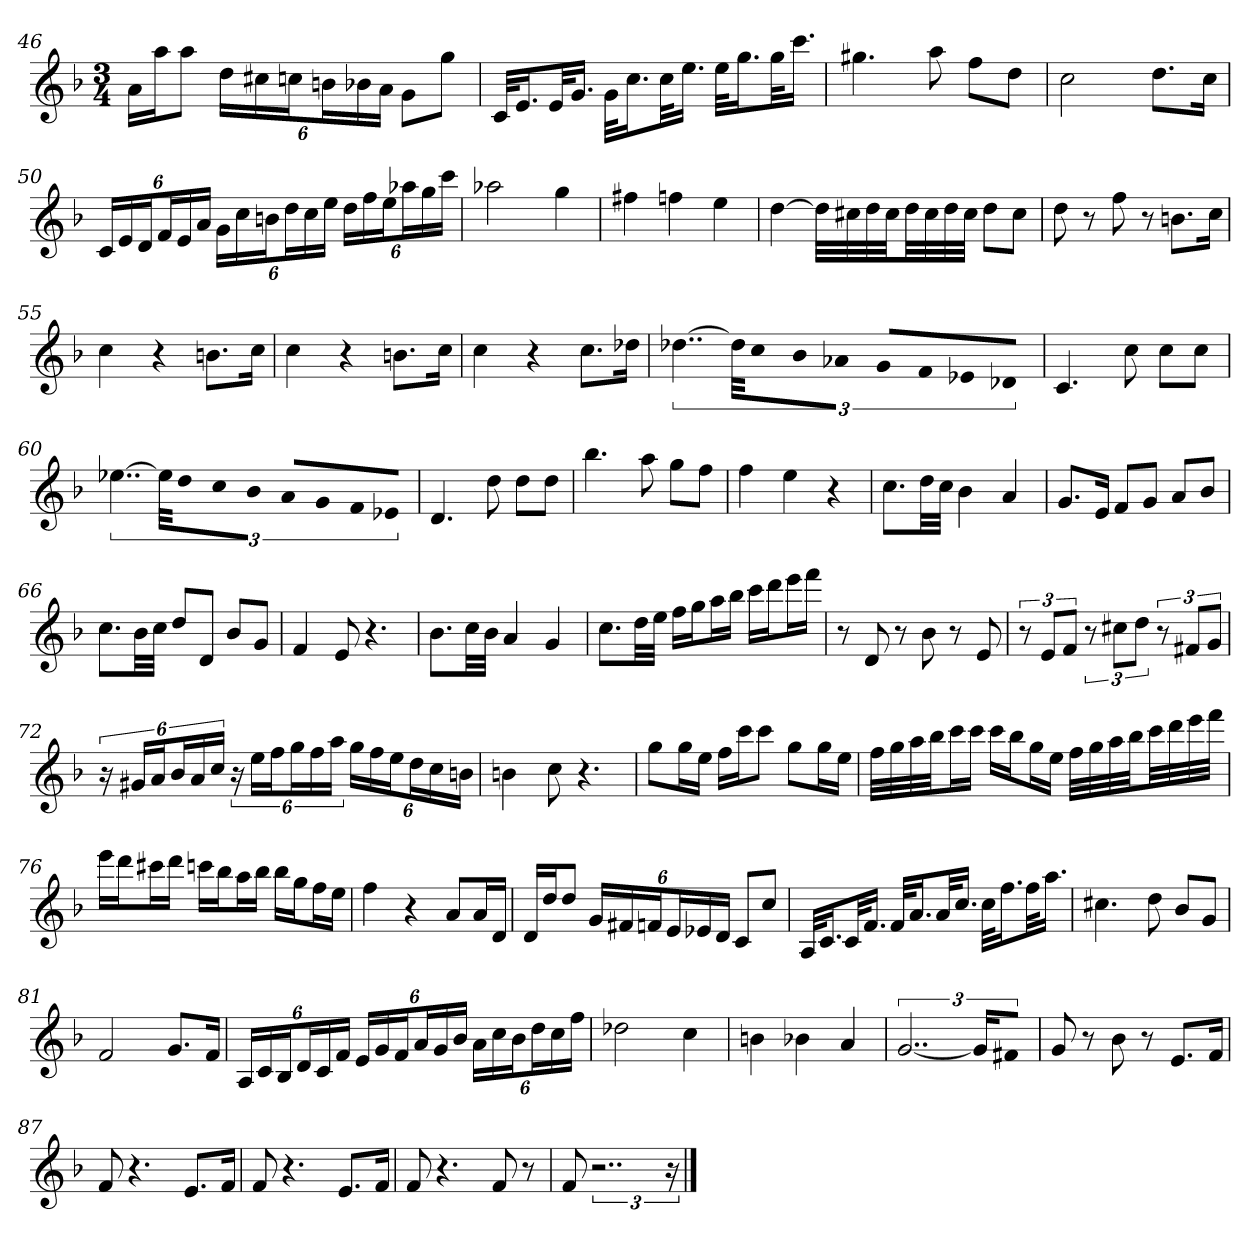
**kern
*part1
*staff1
*k[b-]
*F:
*M3/4
=46
16aLL
16aaJ
8aaJ
24ddLL
24cc#X
24ccnJ
24bnL
24b-X
24aJJ
8gL
8ggJ
=47
32cKLL
16.eJ
32eKL
16.gJJ
32gKLL
16.ccJ
32ccKL
16.eeJJ
32eeKLL
16.ggJ
32ggKL
16.cccJJ
=48
4.gg#X
8aa
8ffL
8ddJ
=49
2cc
8.ddL
16ccJk
=50
24cLL
24e
24dJ
24fL
24e
24aJJ
24gLL
24cc
24bnJ
24ddL
24cc
24eeJJ
24ddLL
24ff
24eeJ
24aa-XL
24gg
24cccJJ
=51
2aa-X
4gg
=52
4ff#X
4ffn
4ee
=53
[4dd
32ddLLL]
32cc#X
32dd
32cc#JJ
32ddLL
32cc#
32dd
32cc#JJJ
8ddL
8cc#J
=54
8dd
8r
8ff
8r
8.bnL
16ccJk
=55
4cc
4r
8.bnL
16ccJk
=56
4cc
4r
8.bnL
16ccJk
=57
4cc
4r
8.ccL
16dd-XJk
=58
[6..dd-X
48dd-KLL]
16ccJ
16b-L
16a-XJJ
16gLL
16fJ
16e-XL
16d-XJJ
=59
4.c
8cc
8ccL
8ccJ
=60
[6..ee-X
48ee-KLL]
16ddJ
16ccL
16b-JJ
16aLL
16gJ
16fL
16e-XJJ
=61
4.d
8dd
8ddL
8ddJ
=62
4.bb-
8aa
8ggL
8ffJ
=63
4ff
4ee
4r
=64
8.ccL
32ddLL
32ccJJJ
4b-
4a
=65
8.gL
16eJk
8fL
8gJ
8aL
8b-J
=66
8.ccL
32b-LL
32ccJJJ
8ddL
8dJ
8b-L
8gJ
=67
4f
8e
4.r
=68
8.b-L
32ccLL
32b-JJJ
4a
4g
=69
8.ccL
32ddLL
32eeJJJ
16ffLL
16ggJ
16aaL
16bb-JJ
16cccLL
16dddJ
16eeeL
16fffJJ
=70
8r
8d
8r
8b-
8r
8e
=71
12r
12eL
12fJ
12r
12cc#XL
12ddJ
12r
12f#XL
12gJ
=72
24r
24g#XLL
24aJ
24b-L
24a
24ccJJ
24r
24eeLL
24ffJ
24ggL
24ff
24aaJJ
24ggLL
24ff
24eeJ
24ddL
24cc
24bnJJ
=73
4bn
8cc
4.r
=74
8ggL
16ggL
16eeJJ
16ffLL
16cccJ
8cccJ
8ggL
16ggL
16eeJJ
=75
32ffLLL
32gg
32aa
32bb-JJ
16cccL
16cccJJ
16cccLL
16bb-J
16ggL
16eeJJ
32ffLLL
32gg
32aa
32bb-JJ
32cccLL
32ddd
32eee
32fffJJJ
=76
16eeeLL
16dddJ
16ccc#XL
16dddJJ
16cccnLL
16bb-J
16aaL
16bb-JJ
16bb-LL
16ggJ
16ffL
16eeJJ
=77
4ff
4r
8aL
16aL
16dJJ
=78
16dLL
16ddJ
8ddJ
24gLL
24f#X
24fnJ
24eL
24e-X
24dJJ
8cL
8ccJ
=79
32AKLL
16.cJ
32cKL
16.fJJ
32fKLL
16.aJ
32aKL
16.ccJJ
32ccKLL
16.ffJ
32ffKL
16.aaJJ
=80
4.cc#X
8dd
8b-L
8gJ
=81
2f
8.gL
16fJk
=82
24ALL
24c
24B-J
24dL
24c
24fJJ
24eLL
24g
24fJ
24aL
24g
24b-JJ
24aLL
24cc
24b-J
24ddL
24cc
24ffJJ
=83
2dd-X
4cc
=84
4bn
4b-X
4a
=85
[3..g
24gKL]
8f#XJ
=86
8g
8r
8b-
8r
8.eL
16fJk
=87
8f
4.r
8.eL
16fJk
=88
8f
4.r
8.eL
16fJk
=89
8f
4.r
8f
8r
=90
8f
3..r
24r
==
*-
